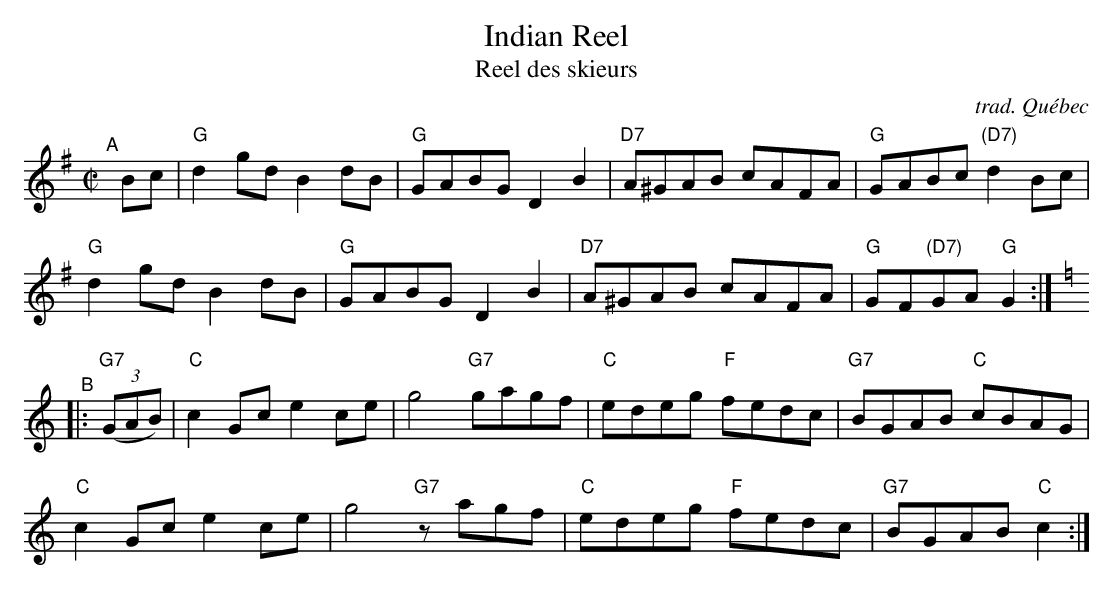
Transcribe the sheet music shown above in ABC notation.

X:1
T: Indian Reel
T: Reel des skieurs
O: trad. Qu\'ebec
M: C|
L: 1/8
K: G
"^A"[|] Bc |\
"G"d2gd B2dB | "G"GABG D2B2 | "D7"A^GAB cAFA | "G"GABc "(D7)"d2Bc |
"G"d2gd B2dB | "G"GABG D2B2 | "D7"A^GAB cAFA | "G"GF"(D7)"GA "G"G2 :| [K:=f][K:C]
"^B"|: "G7"((3GAB) |\
"C"c2Gc e2ce | g4 "G7"gagf | "C"edeg "F"fedc | "G7"BGAB "C"cBAG |
"C"c2Gc e2ce | g4 "G7"zagf | "C"edeg "F"fedc | "G7"BGAB "C"c2 :|
